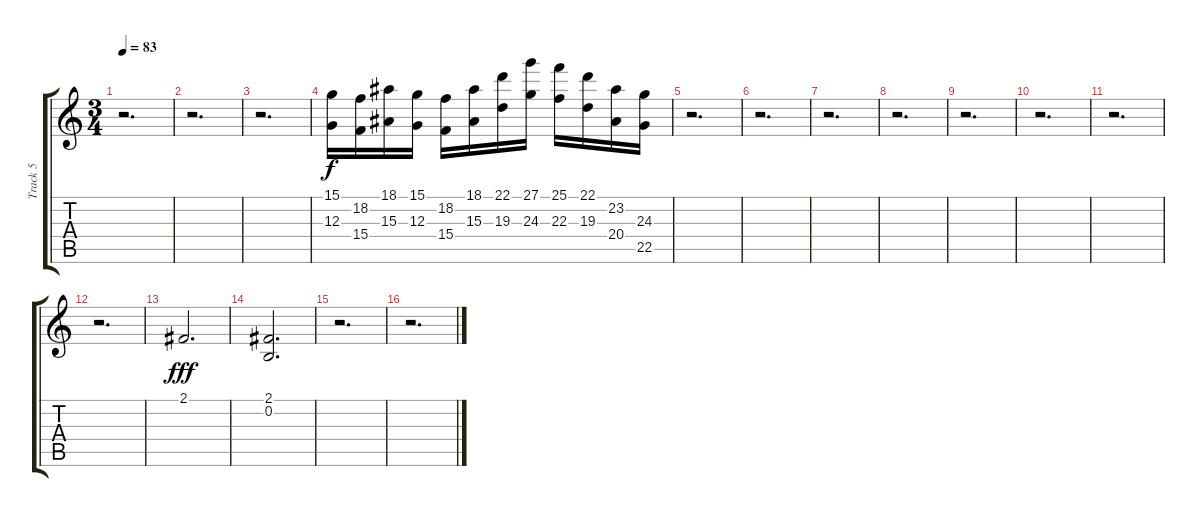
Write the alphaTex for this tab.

\track ("Track 5" "Track 5") {instrument orchestralharp}
\staff {score tabs}
\tuning (E4 B3 G3 D3 A2 E2) {hide}
\ts (3 4)
\tempo 83
\clef g2
\ks c
r.2{d dy f} |
r.2{d} |
r.2{d} |
(15.1 12.3).16{instrument oboe} (18.2 15.4).16 (18.1 15.3).16 (15.1 12.3).16 (18.2 15.4).16 (18.1 15.3).16 (22.1 19.3).16 (27.1 24.3).16 (25.1 22.3).16 (22.1 19.3).16 (23.2 20.4).16 (24.3 22.5).16 |
r.2{d} |
r.2{d} |
r.2{d} |
r.2{d} |
r.2{d} |
r.2{d} |
r.2{d} |
r.2{d} |
2.1.2{d dy fff} |
(2.1 0.2).2{d} |
r.2{d} |
r.2{d}
